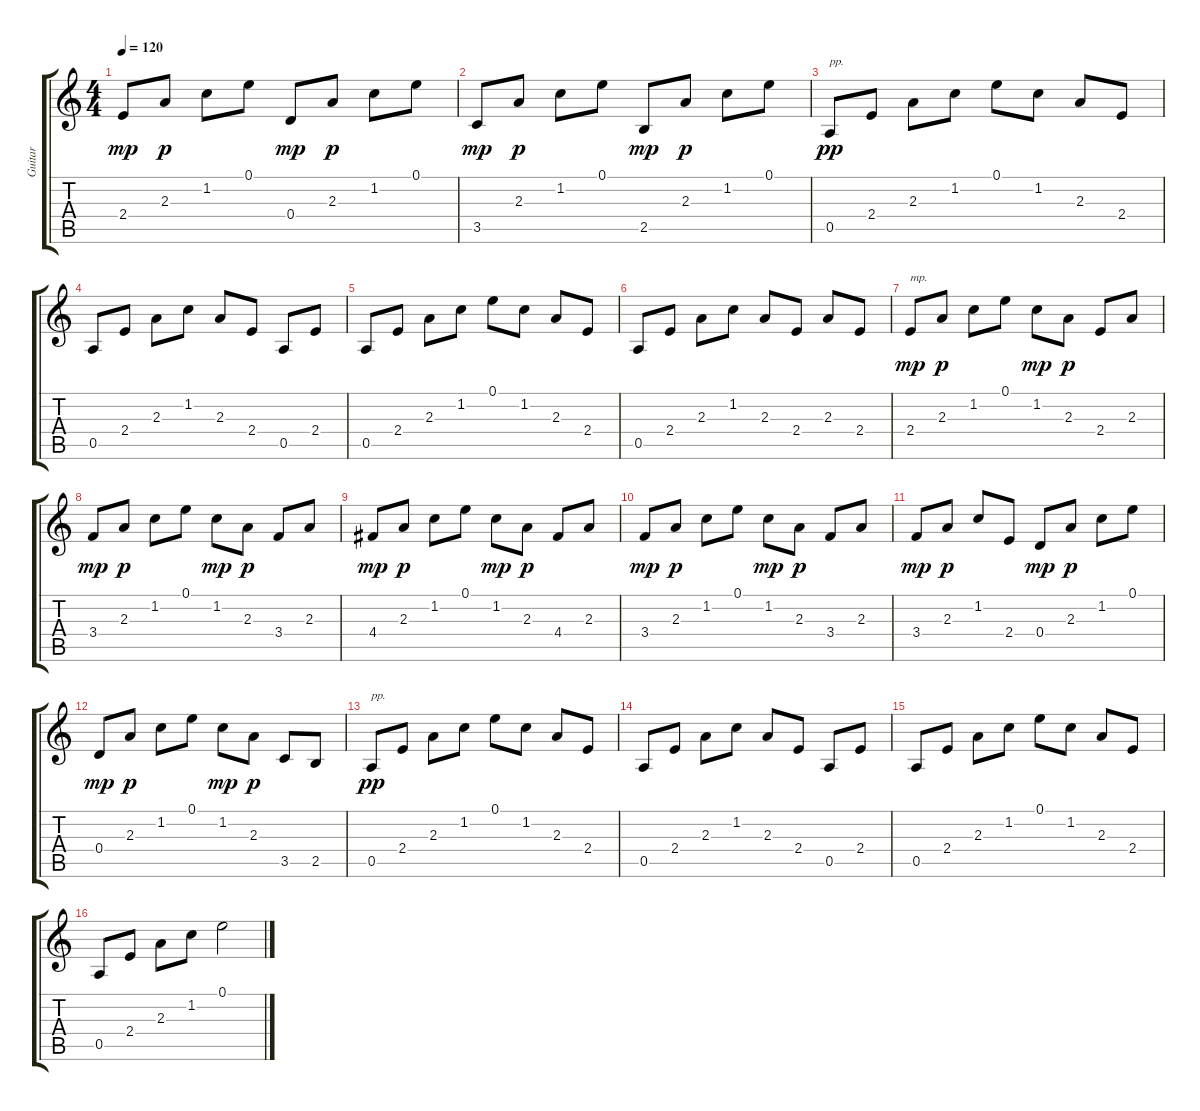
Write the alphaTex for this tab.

\track ("Guitar" "Guitar") {instrument acousticguitarnylon}
\staff {score tabs}
\tuning (E4 B3 G3 D3 A2 E2) {hide}
\ts (4 4)
\tempo 120
\clef g2
\ks c
2.4.8{dy mp} 2.3.8{dy p} 1.2.8 0.1.8 0.4.8{dy mp} 2.3.8{dy p} 1.2.8 0.1.8 |
3.5.8{dy mp} 2.3.8{dy p} 1.2.8 0.1.8 2.5.8{dy mp} 2.3.8{dy p} 1.2.8 0.1.8 |
0.5.8{txt "pp." dy pp} 2.4.8 2.3.8 1.2.8 0.1.8 1.2.8 2.3.8 2.4.8 |
0.5.8 2.4.8 2.3.8 1.2.8 2.3.8 2.4.8 0.5.8 2.4.8 |
0.5.8 2.4.8 2.3.8 1.2.8 0.1.8 1.2.8 2.3.8 2.4.8 |
0.5.8 2.4.8 2.3.8 1.2.8 2.3.8 2.4.8 2.3.8 2.4.8 |
2.4.8{txt "mp." dy mp} 2.3.8{dy p} 1.2.8 0.1.8 1.2.8{dy mp} 2.3.8{dy p} 2.4.8 2.3.8 |
3.4.8{dy mp} 2.3.8{dy p} 1.2.8 0.1.8 1.2.8{dy mp} 2.3.8{dy p} 3.4.8 2.3.8 |
4.4.8{dy mp} 2.3.8{dy p} 1.2.8 0.1.8 1.2.8{dy mp} 2.3.8{dy p} 4.4.8 2.3.8 |
3.4.8{dy mp} 2.3.8{dy p} 1.2.8 0.1.8 1.2.8{dy mp} 2.3.8{dy p} 3.4.8 2.3.8 |
3.4.8{dy mp} 2.3.8{dy p} 1.2.8 2.4.8 0.4.8{dy mp} 2.3.8{dy p} 1.2.8 0.1.8 |
0.4.8{dy mp} 2.3.8{dy p} 1.2.8 0.1.8 1.2.8{dy mp} 2.3.8{dy p} 3.5.8 2.5.8 |
0.5.8{txt "pp." dy pp} 2.4.8 2.3.8 1.2.8 0.1.8 1.2.8 2.3.8 2.4.8 |
0.5.8 2.4.8 2.3.8 1.2.8 2.3.8 2.4.8 0.5.8 2.4.8 |
0.5.8 2.4.8 2.3.8 1.2.8 0.1.8 1.2.8 2.3.8 2.4.8 |
0.5.8 2.4.8 2.3.8 1.2.8 0.1.2
